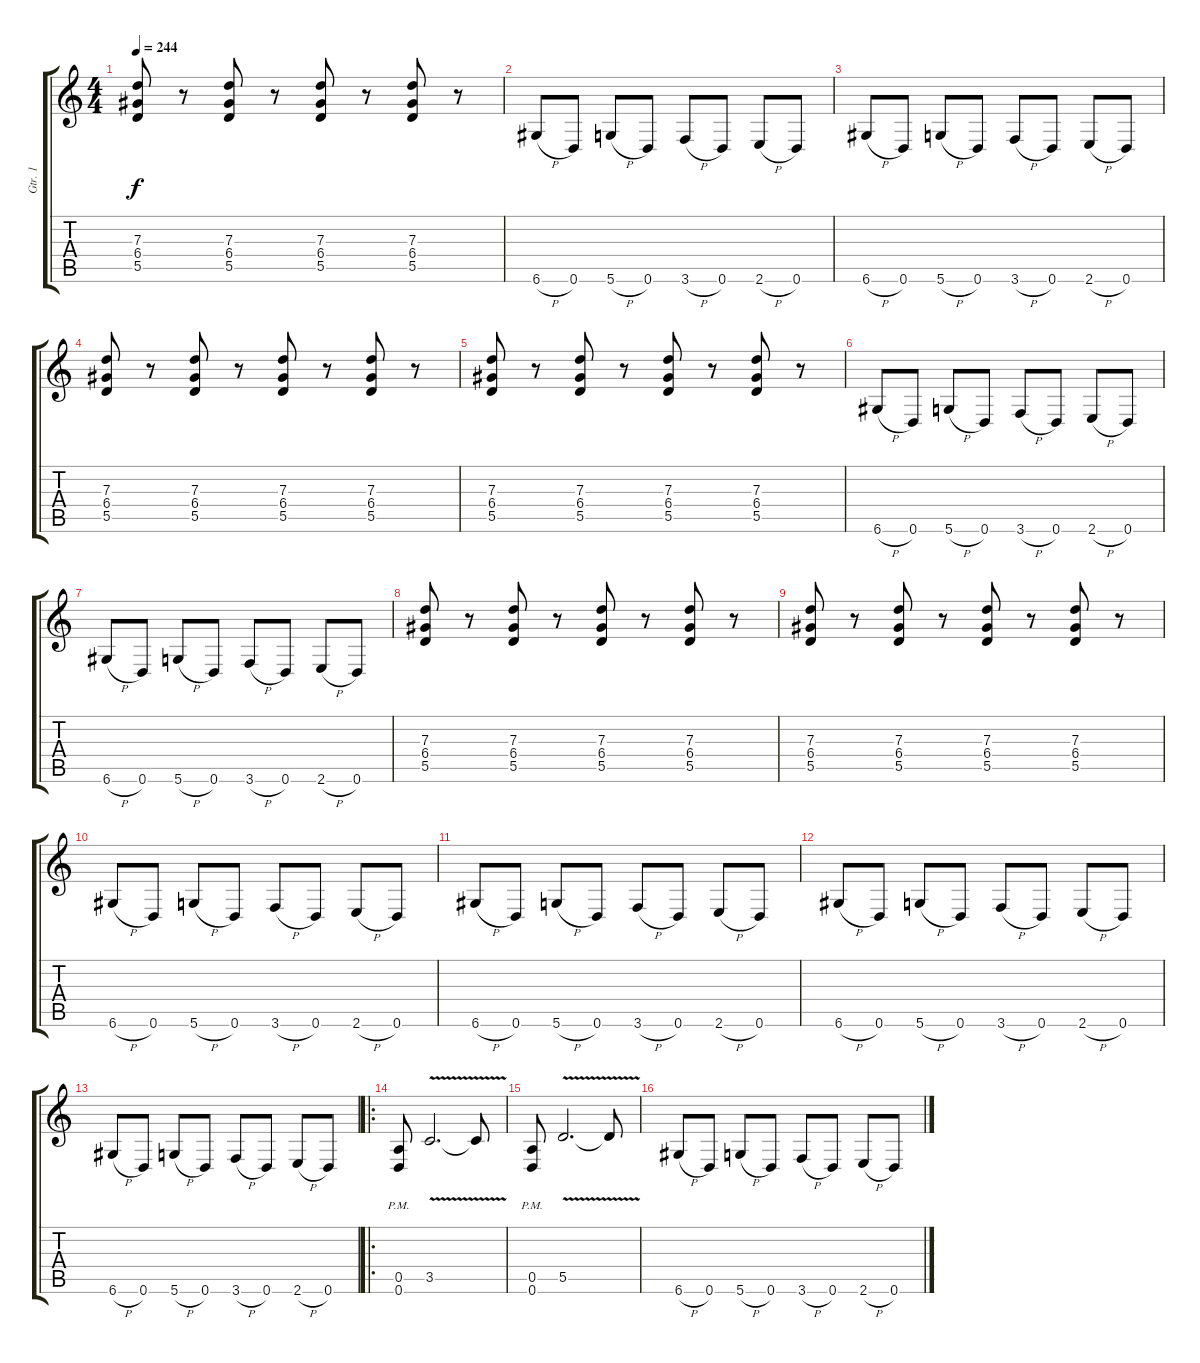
\track ("Gtr. 1" "Gtr. 1") {instrument distortionguitar}
\staff {score tabs}
\tuning (E4 B3 G3 D3 A2 D2) {hide}
\ts (4 4)
\tempo 244
\clef g2
\ks c
(7.3 6.4 5.5).8{dy f} r.8 (7.3 6.4 5.5).8 r.8 (7.3 6.4 5.5).8 r.8 (7.3 6.4 5.5).8 r.8 |
6.6{h}.8 0.6.8 5.6{h}.8 0.6.8 3.6{h}.8 0.6.8 2.6{h}.8 0.6.8 |
6.6{h}.8 0.6.8 5.6{h}.8 0.6.8 3.6{h}.8 0.6.8 2.6{h}.8 0.6.8 |
(7.3 6.4 5.5).8 r.8 (7.3 6.4 5.5).8 r.8 (7.3 6.4 5.5).8 r.8 (7.3 6.4 5.5).8 r.8 |
(7.3 6.4 5.5).8 r.8 (7.3 6.4 5.5).8 r.8 (7.3 6.4 5.5).8 r.8 (7.3 6.4 5.5).8 r.8 |
6.6{h}.8 0.6.8 5.6{h}.8 0.6.8 3.6{h}.8 0.6.8 2.6{h}.8 0.6.8 |
6.6{h}.8 0.6.8 5.6{h}.8 0.6.8 3.6{h}.8 0.6.8 2.6{h}.8 0.6.8 |
(7.3 6.4 5.5).8 r.8 (7.3 6.4 5.5).8 r.8 (7.3 6.4 5.5).8 r.8 (7.3 6.4 5.5).8 r.8 |
(7.3 6.4 5.5).8 r.8 (7.3 6.4 5.5).8 r.8 (7.3 6.4 5.5).8 r.8 (7.3 6.4 5.5).8 r.8 |
6.6{h}.8 0.6.8 5.6{h}.8 0.6.8 3.6{h}.8 0.6.8 2.6{h}.8 0.6.8 |
6.6{h}.8 0.6.8 5.6{h}.8 0.6.8 3.6{h}.8 0.6.8 2.6{h}.8 0.6.8 |
6.6{h}.8 0.6.8 5.6{h}.8 0.6.8 3.6{h}.8 0.6.8 2.6{h}.8 0.6.8 |
6.6{h}.8 0.6.8 5.6{h}.8 0.6.8 3.6{h}.8 0.6.8 2.6{h}.8 0.6.8 |
\ro
(0.5{pm} 0.6{pm}).8 3.5{v}.2{d} 3.5{t}.8 |
(0.5{pm} 0.6{pm}).8 5.5{v}.2{d} 5.5{t}.8 |
6.6{h}.8 0.6.8 5.6{h}.8 0.6.8 3.6{h}.8 0.6.8 2.6{h}.8 0.6.8
